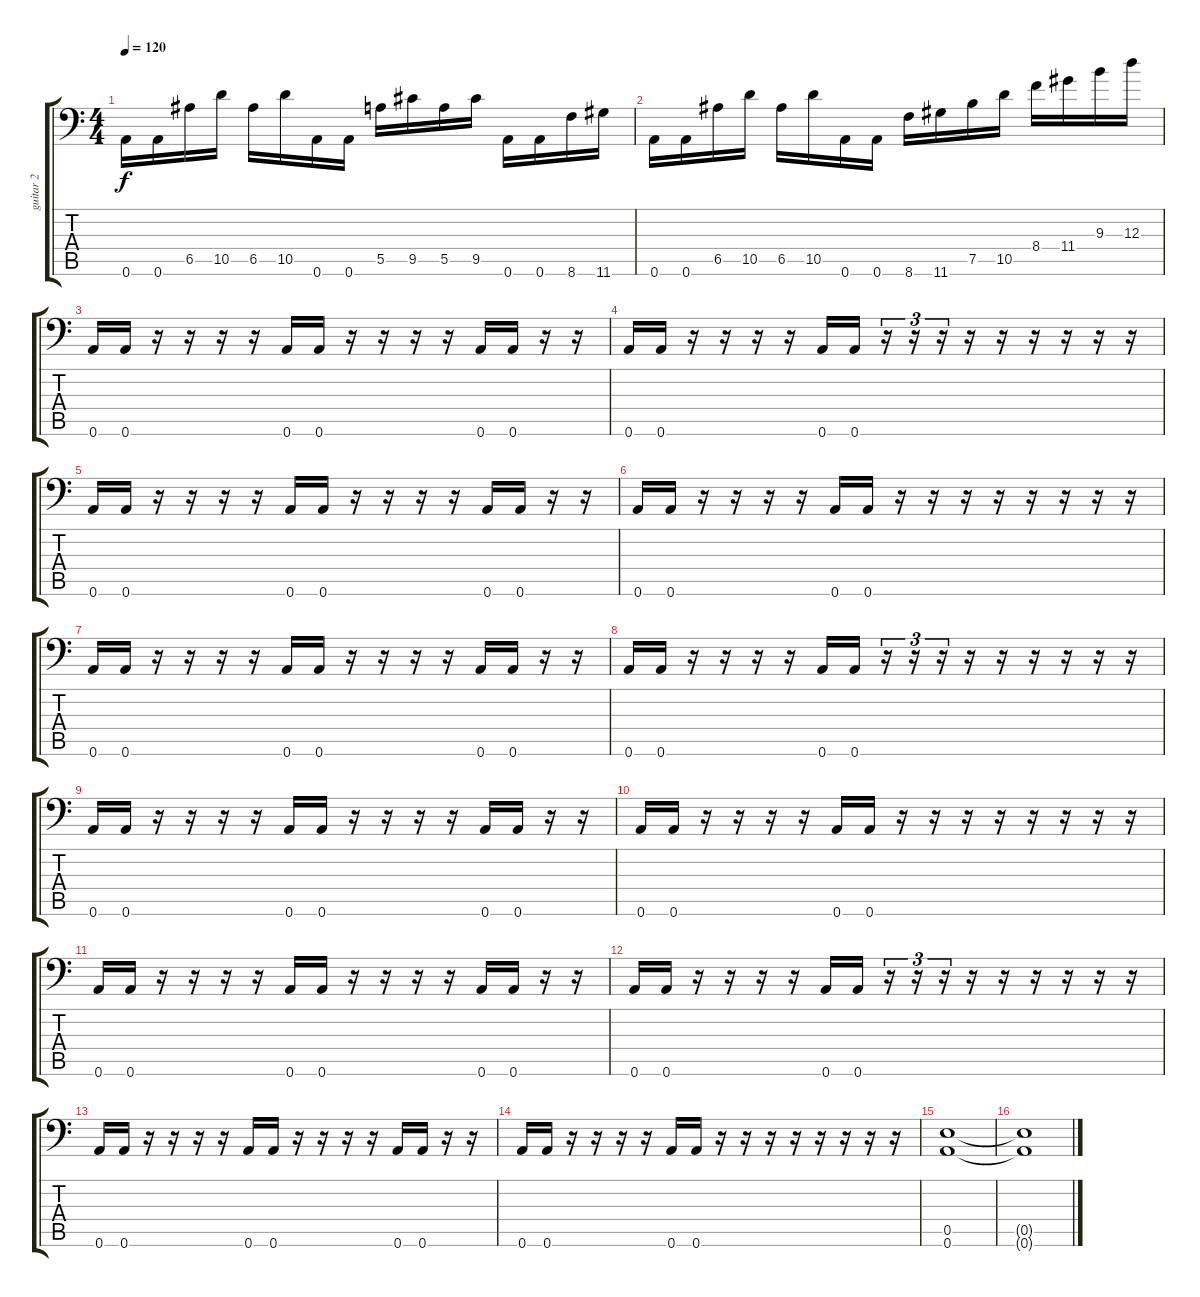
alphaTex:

\track ("guitar 2" "guitar 2") {instrument distortionguitar}
\staff {score tabs}
\tuning (B3 Gb3 D3 A2 E2 A1) {hide}
\ts (4 4)
\tempo 120
\clef f4
\ks c
0.6.16{dy f} 0.6.16 6.5.16 10.5.16 6.5.16 10.5.16 0.6.16 0.6.16 5.5.16 9.5.16 5.5.16 9.5.16 0.6.16 0.6.16 8.6.16 11.6.16 |
0.6.16 0.6.16 6.5.16 10.5.16 6.5.16 10.5.16 0.6.16 0.6.16 8.6.16 11.6.16 7.5.16 10.5.16 8.4.16 11.4.16 9.3.16 12.3.16 |
0.6.16 0.6.16 r.16 r.16 r.16 r.16 0.6.16 0.6.16 r.16 r.16 r.16 r.16 0.6.16 0.6.16 r.16 r.16 |
0.6.16 0.6.16 r.16 r.16 r.16 r.16 0.6.16 0.6.16 r.16{tu (3 2)} r.16{tu (3 2)} r.16{tu (3 2)} r.16 r.16 r.16 r.16 r.16 r.16 |
0.6.16 0.6.16 r.16 r.16 r.16 r.16 0.6.16 0.6.16 r.16 r.16 r.16 r.16 0.6.16 0.6.16 r.16 r.16 |
0.6.16 0.6.16 r.16 r.16 r.16 r.16 0.6.16 0.6.16 r.16 r.16 r.16 r.16 r.16 r.16 r.16 r.16 |
0.6.16 0.6.16 r.16 r.16 r.16 r.16 0.6.16 0.6.16 r.16 r.16 r.16 r.16 0.6.16 0.6.16 r.16 r.16 |
0.6.16 0.6.16 r.16 r.16 r.16 r.16 0.6.16 0.6.16 r.16{tu (3 2)} r.16{tu (3 2)} r.16{tu (3 2)} r.16 r.16 r.16 r.16 r.16 r.16 |
0.6.16 0.6.16 r.16 r.16 r.16 r.16 0.6.16 0.6.16 r.16 r.16 r.16 r.16 0.6.16 0.6.16 r.16 r.16 |
0.6.16 0.6.16 r.16 r.16 r.16 r.16 0.6.16 0.6.16 r.16 r.16 r.16 r.16 r.16 r.16 r.16 r.16 |
0.6.16 0.6.16 r.16 r.16 r.16 r.16 0.6.16 0.6.16 r.16 r.16 r.16 r.16 0.6.16 0.6.16 r.16 r.16 |
0.6.16 0.6.16 r.16 r.16 r.16 r.16 0.6.16 0.6.16 r.16{tu (3 2)} r.16{tu (3 2)} r.16{tu (3 2)} r.16 r.16 r.16 r.16 r.16 r.16 |
0.6.16 0.6.16 r.16 r.16 r.16 r.16 0.6.16 0.6.16 r.16 r.16 r.16 r.16 0.6.16 0.6.16 r.16 r.16 |
0.6.16 0.6.16 r.16 r.16 r.16 r.16 0.6.16 0.6.16 r.16 r.16 r.16 r.16 r.16 r.16 r.16 r.16 |
(0.5 0.6).1 |
(0.5{t} 0.6{t}).1
